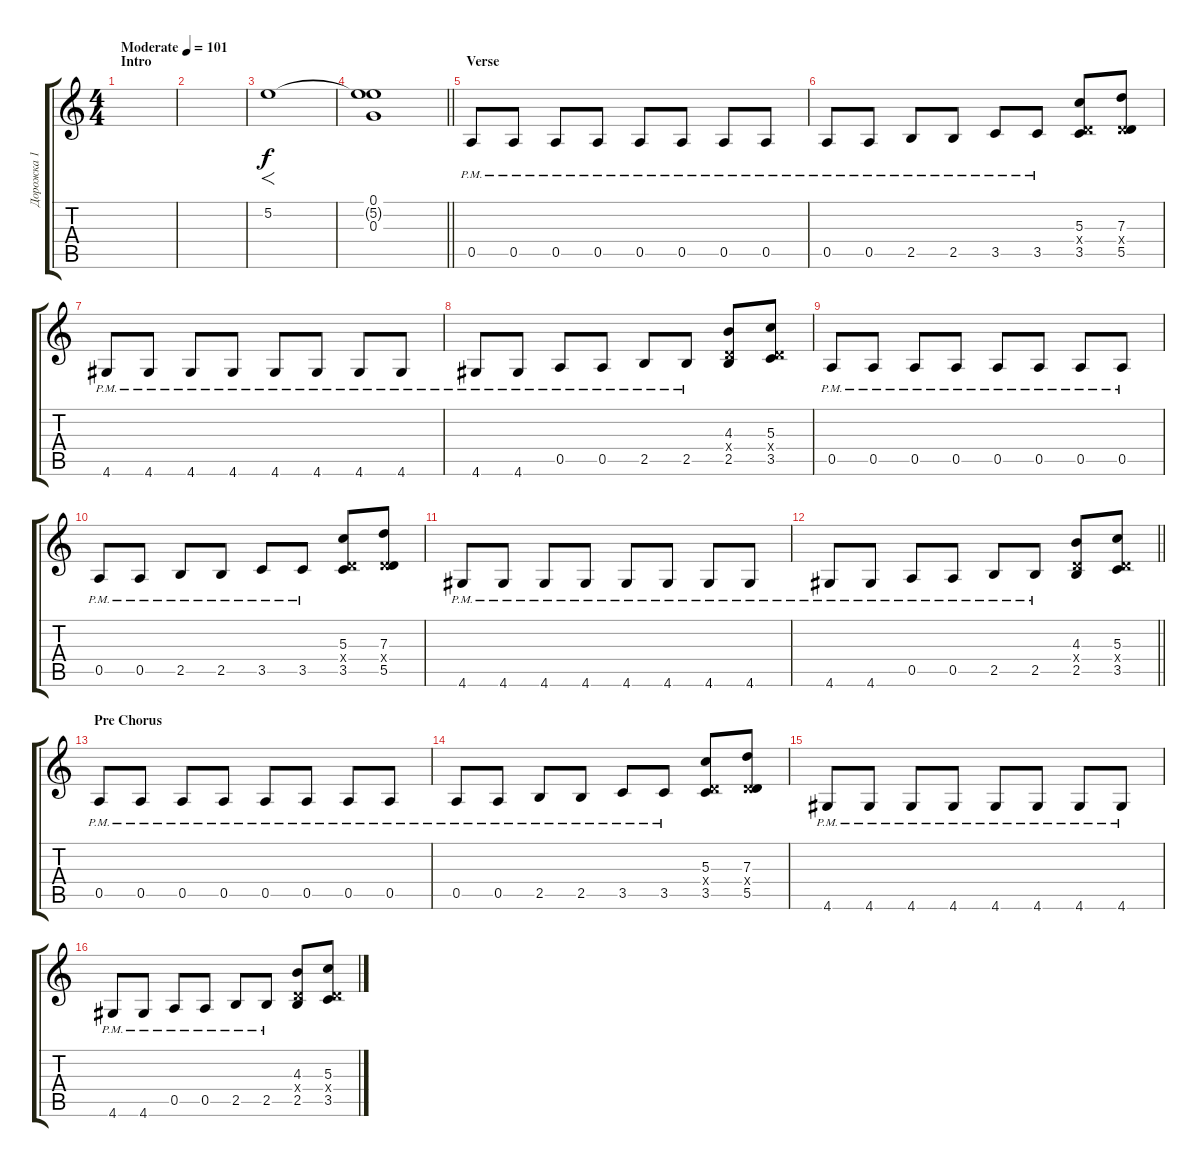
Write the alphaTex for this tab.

\track ("Дорожка 1" "Дорожка 1") {instrument distortionguitar}
\staff {score tabs}
\tuning (E4 B3 G3 D3 A2 E2) {hide}
\ts (4 4)
\section ("" "Intro")
\tempo (101 "Moderate")
\clef g2
\ks c
|
|
5.2.1{f} |
\barLineRight lightlight
(0.1 5.2{t} 0.3).1 |
\section ("" "Verse")
0.5{pm}.8 0.5{pm}.8 0.5{pm}.8 0.5{pm}.8 0.5{pm}.8 0.5{pm}.8 0.5{pm}.8 0.5{pm}.8 |
0.5{pm}.8 0.5{pm}.8 2.5{pm}.8 2.5{pm}.8 3.5{pm}.8 3.5{pm}.8 (5.3 0.4{x} 3.5).8 (7.3 0.4{x} 5.5).8 |
4.6{pm}.8 4.6{pm}.8 4.6{pm}.8 4.6{pm}.8 4.6{pm}.8 4.6{pm}.8 4.6{pm}.8 4.6{pm}.8 |
4.6{pm}.8 4.6{pm}.8 0.5{pm}.8 0.5{pm}.8 2.5{pm}.8 2.5{pm}.8 (4.3 0.4{x} 2.5).8 (5.3 0.4{x} 3.5).8 |
0.5{pm}.8 0.5{pm}.8 0.5{pm}.8 0.5{pm}.8 0.5{pm}.8 0.5{pm}.8 0.5{pm}.8 0.5{pm}.8 |
0.5{pm}.8 0.5{pm}.8 2.5{pm}.8 2.5{pm}.8 3.5{pm}.8 3.5{pm}.8 (5.3 0.4{x} 3.5).8 (7.3 0.4{x} 5.5).8 |
4.6{pm}.8 4.6{pm}.8 4.6{pm}.8 4.6{pm}.8 4.6{pm}.8 4.6{pm}.8 4.6{pm}.8 4.6{pm}.8 |
\barLineRight lightlight
4.6{pm}.8 4.6{pm}.8 0.5{pm}.8 0.5{pm}.8 2.5{pm}.8 2.5{pm}.8 (4.3 0.4{x} 2.5).8 (5.3 0.4{x} 3.5).8 |
\section ("" "Pre Chorus")
0.5{pm}.8 0.5{pm}.8 0.5{pm}.8 0.5{pm}.8 0.5{pm}.8 0.5{pm}.8 0.5{pm}.8 0.5{pm}.8 |
0.5{pm}.8 0.5{pm}.8 2.5{pm}.8 2.5{pm}.8 3.5{pm}.8 3.5{pm}.8 (5.3 0.4{x} 3.5).8 (7.3 0.4{x} 5.5).8 |
4.6{pm}.8 4.6{pm}.8 4.6{pm}.8 4.6{pm}.8 4.6{pm}.8 4.6{pm}.8 4.6{pm}.8 4.6{pm}.8 |
4.6{pm}.8 4.6{pm}.8 0.5{pm}.8 0.5{pm}.8 2.5{pm}.8 2.5{pm}.8 (4.3 0.4{x} 2.5).8 (5.3 0.4{x} 3.5).8
